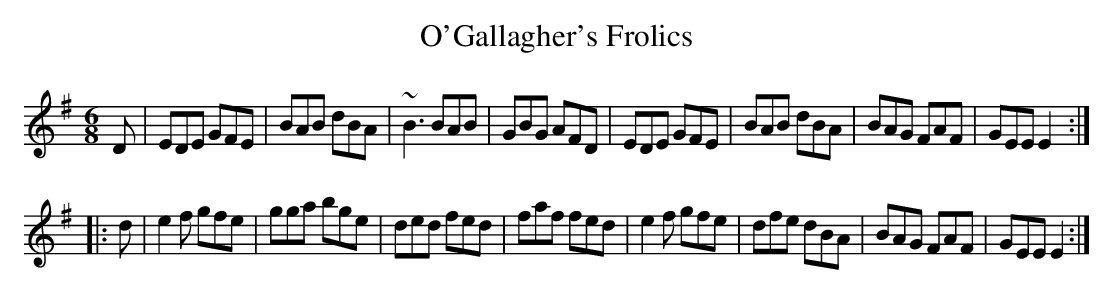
X:1
T:O'Gallagher's Frolics
M:6/8
L:1/8
K:Em
D|EDE GFE|BAB dBA|~B3 BAB|GBG AFD|\
EDE GFE|BAB dBA|BAG FAF|GEE E2:|
|:d|e2f gfe|gga bge|ded fed|faf fed|\
e2f gfe|dfe dBA|BAG FAF|GEE E2:|
